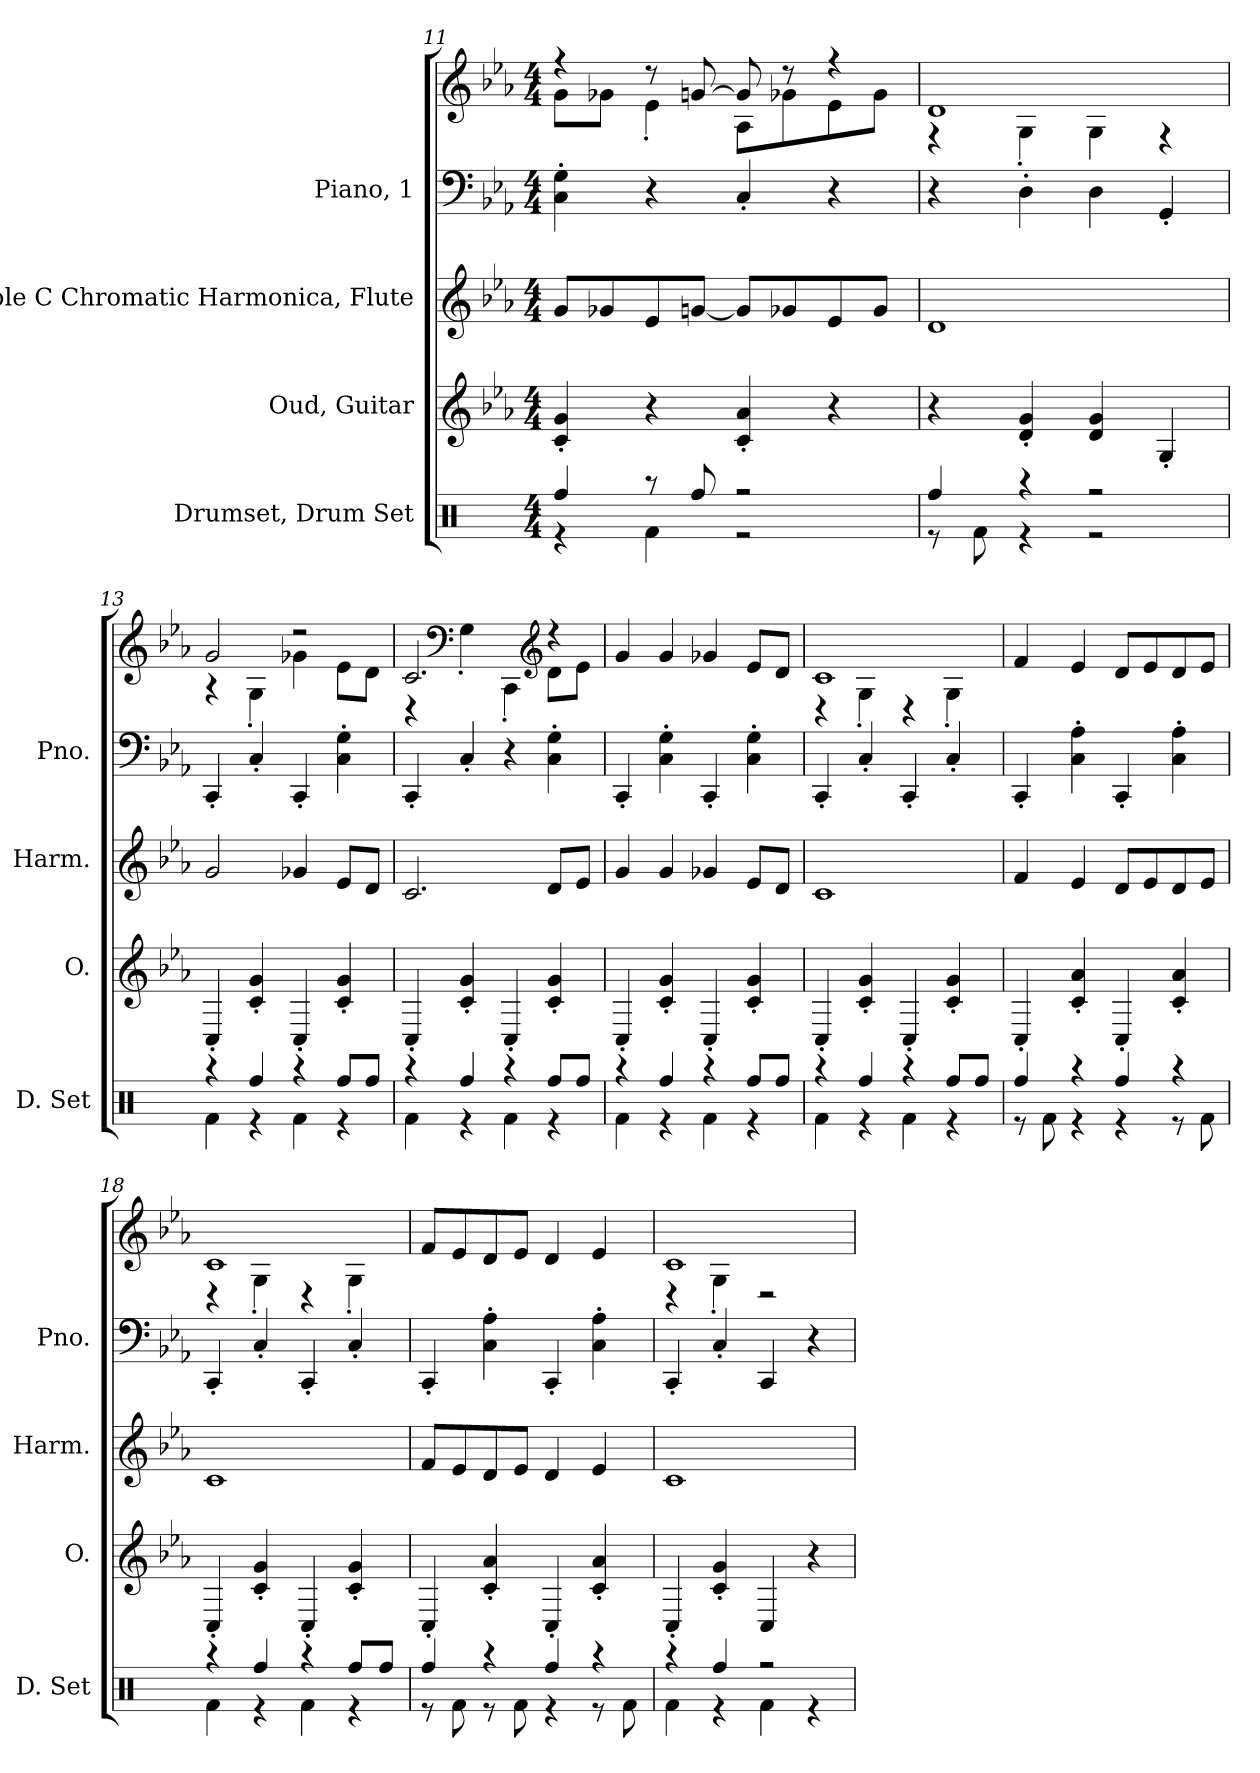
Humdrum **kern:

**kern	**kern	**kern	**kern	**kern
*part4	*part3	*part2	*part1	*part1
*staff5	*staff4	*staff3	*staff2	*staff1
*I"Drumset, Drum Set	*I"Oud, Guitar	*I"14 Hole C Chromatic Harmonica, Flute	*I"Piano,  1	*
*I'D. Set	*I'O.	*I'Harm.	*I'Pno.	*
*clefX	*clefG2	*clefG2	*clefF4	*clefG2
*	*ITrd7c12	*	*	*
*k[]	*k[b-e-a-]	*k[b-e-a-]	*k[b-e-a-]	*k[b-e-a-]
*M4/4	*M4/4	*M4/4	*M4/4	*M4/4
=11	=11	=11	=11	=11
*^	*	*	*	*^
4Rff/	4r	4C/' 4G/'	8g/L	4C\' 4G\'	4r	8g\L
.	.	.	8g-X/	.	.	8g-X\J
8r	4Rf\	4r	8e-/	4r	8r	4e-'\
8Rff/	.	.	[8gn/J	.	[8gn/	.
2r	2r	4C/' 4A-/'	8g/L]	4C'/	8g/]	8A-\L
.	.	.	8g-X/	.	8r	8g-X\
.	.	4r	8e-/	4r	4r	8e-\
.	.	.	8g-/J	.	.	8g-\J
=12	=12	=12	=12	=12	=12	=12
4Rff/	8r	4r	1d	4r	1d	4r
.	8Rf\	.	.	.	.	.
4r	4r	4D/' 4G/'	.	4D'\	.	4G'\
2r	2r	4D/ 4G/	.	4D\	.	4G\
.	.	4GG'/	.	4GG'/	.	4r
!!LO:LB:g=z	!!
=13	=13	=13	=13	=13	=13	=13
4r	4Rf\	4CC'/	2g/	4CC'/	2g/	4r
4Rff/	4r	4C/' 4G/'	.	4C'/	.	4G'\
4r	4Rf\	4CC'/	4g-X/	4CC'/	2r	4g-X\
8Rff/L	4r	4C/' 4G/'	8e-/L	4C\' 4G\'	.	8e-\L
8Rff/J	.	.	8d/J	.	.	8d\J
=14	=14	=14	=14	=14	=14	=14
4r	4Rf\	4CC'/	2.c/	4CC'/	2.c/	4r
*	*	*	*	*	*clefF4	*
4Rff/	4r	4C/' 4G/'	.	4C'/	.	4G'\
4r	4Rf\	4CC'/	.	4r	.	4CC'\
*	*	*	*	*	*clefG2	*
8Rff/L	4r	4C/' 4G/'	8d/L	4C\' 4G\'	4r	8d\L
8Rff/J	.	.	8e-/J	.	.	8e-\J
*	*	*	*	*	*v	*v
=15	=15	=15	=15	=15	=15
4r	4Rf\	4CC'/	4g/	4CC'/	4g/
4Rff/	4r	4C/' 4G/'	4g/	4C\' 4G\'	4g/
4r	4Rf\	4CC'/	4g-X/	4CC'/	4g-X/
8Rff/L	4r	4C/' 4G/'	8e-/L	4C\' 4G\'	8e-/L
8Rff/J	.	.	8d/J	.	8d/J
=16	=16	=16	=16	=16	=16
*	*	*	*	*	*^
4r	4Rf\	4CC'/	1c	4CC'/	1c	4r
4Rff/	4r	4C/' 4G/'	.	4C'/	.	4G'\
4r	4Rf\	4CC'/	.	4CC'/	.	4r
8Rff/L	4r	4C/' 4G/'	.	4C'/	.	4G'\
8Rff/J	.	.	.	.	.	.
*	*	*	*	*	*v	*v
=17	=17	=17	=17	=17	=17
4Rff/	8r	4CC'/	4f/	4CC'/	4f/
.	8Rf\	.	.	.	.
4r	4r	4C/' 4A-/'	4e-/	4C\' 4A-\'	4e-/
4Rff/	4r	4CC'/	8d/L	4CC'/	8d/L
.	.	.	8e-/	.	8e-/
4r	8r	4C/' 4A-/'	8d/	4C\' 4A-\'	8d/
.	8Rf\	.	8e-/J	.	8e-/J
!!LO:PB:g=z
=18	=18	=18	=18	=18	=18
*	*	*	*	*	*^
4r	4Rf\	4CC'/	1c	4CC'/	1c	4r
4Rff/	4r	4C/' 4G/'	.	4C'/	.	4G'\
4r	4Rf\	4CC'/	.	4CC'/	.	4r
8Rff/L	4r	4C/' 4G/'	.	4C'/	.	4G'\
8Rff/J	.	.	.	.	.	.
*	*	*	*	*	*v	*v
=19	=19	=19	=19	=19	=19
4Rff/	8r	4CC'/	8f/L	4CC'/	8f/L
.	8Rf\	.	8e-/	.	8e-/
4r	8r	4C/' 4A-/'	8d/	4C\' 4A-\'	8d/
.	8Rf\	.	8e-/J	.	8e-/J
4Rff/	4r	4CC'/	4d/	4CC'/	4d/
4r	8r	4C/' 4A-/'	4e-/	4C\' 4A-\'	4e-/
.	8Rf\	.	.	.	.
=20	=20	=20	=20	=20	=20
*	*	*	*	*	*^
4r	4Rf\	4CC'/	1c	4CC'/	1c	4r
4Rff/	4r	4C/' 4G/'	.	4C'/	.	4G'\
2r	4Rf\	4CC/	.	4CC/	.	2r
.	4r	4r	.	4r	.	.
*v	*v	*	*	*	*v	*v
=	=	=	=	=
*-	*-	*-	*-	*-
